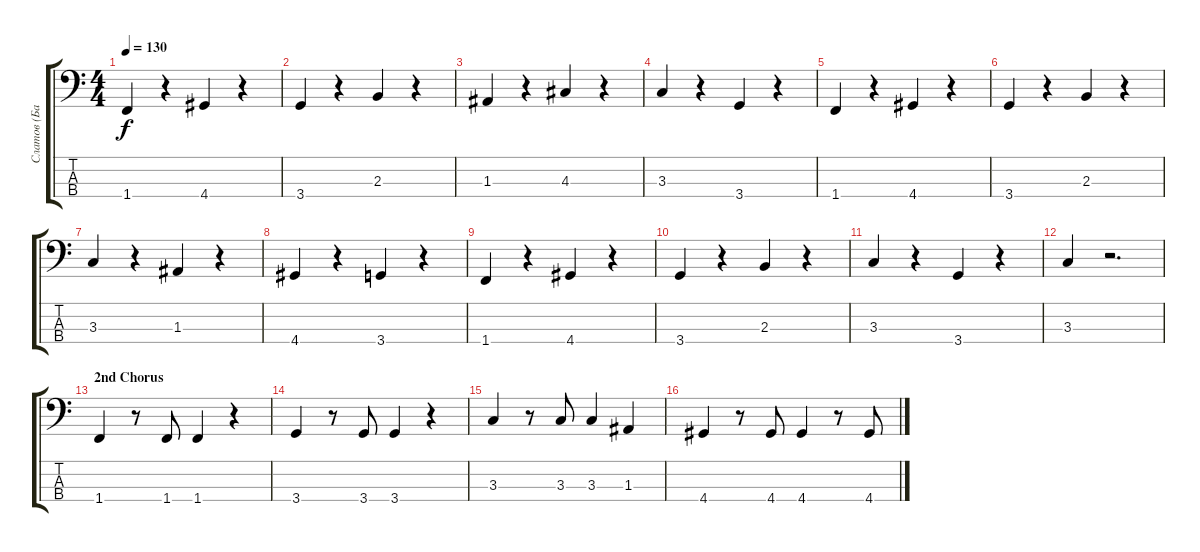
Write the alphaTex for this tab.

\track ("Слатов (Бас)" "Слатов (Ба") {instrument electricbassfinger}
\staff {score tabs}
\tuning (G2 D2 A1 E1) {hide}
\ts (4 4)
\tempo 130
\clef f4
\ks c
1.4.4{dy f} r.4 4.4.4 r.4 |
3.4.4 r.4 2.3.4 r.4 |
1.3.4 r.4 4.3.4 r.4 |
3.3.4 r.4 3.4.4 r.4 |
1.4.4 r.4 4.4.4 r.4 |
3.4.4 r.4 2.3.4 r.4 |
3.3.4 r.4 1.3.4 r.4 |
4.4.4 r.4 3.4.4 r.4 |
1.4.4 r.4 4.4.4 r.4 |
3.4.4 r.4 2.3.4 r.4 |
3.3.4 r.4 3.4.4 r.4 |
3.3.4{volume 14} r.2{d} |
\section ("" "2nd Chorus")
1.4.4 r.8 1.4.8 1.4.4 r.4 |
3.4.4 r.8 3.4.8 3.4.4 r.4 |
3.3.4 r.8 3.3.8 3.3.4 1.3.4 |
4.4.4 r.8 4.4.8 4.4.4 r.8 4.4.8
